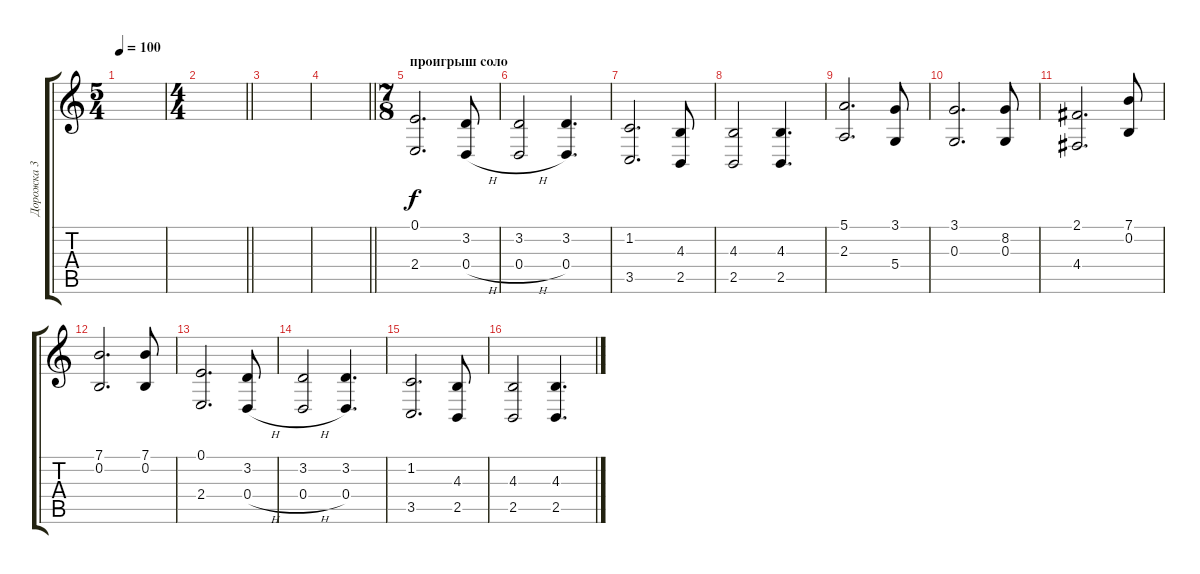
\track ("Дорожка 3" "Дорожка 3") {instrument tremolostrings}
\staff {score tabs}
\tuning (E4 B3 G3 D3 A2 E2) {hide}
\ts (5 4)
\tempo 100
\clef g2
\ks c
|
\ts (4 4)
\barLineRight lightlight
|
|
\barLineRight lightlight
|
\ts (7 8)
\section ("" "проигрыш соло")
(0.1 2.4).2{d} (3.2 0.4{h}).8 |
(3.2 0.4{h}).2 (3.2 0.4).4{d} |
(1.2 3.5).2{d} (4.3 2.5).8 |
(4.3 2.5).2 (4.3 2.5).4{d} |
(5.1 2.3).2{d} (3.1 5.4).8 |
(3.1 0.3).2{d} (8.2 0.3).8 |
(2.1 4.4).2{d} (7.1 0.2).8 |
(7.1 0.2).2{d} (7.1 0.2).8 |
(0.1 2.4).2{d} (3.2 0.4{h}).8 |
(3.2 0.4{h}).2 (3.2 0.4).4{d} |
(1.2 3.5).2{d} (4.3 2.5).8 |
(4.3 2.5).2 (4.3 2.5).4{d}
